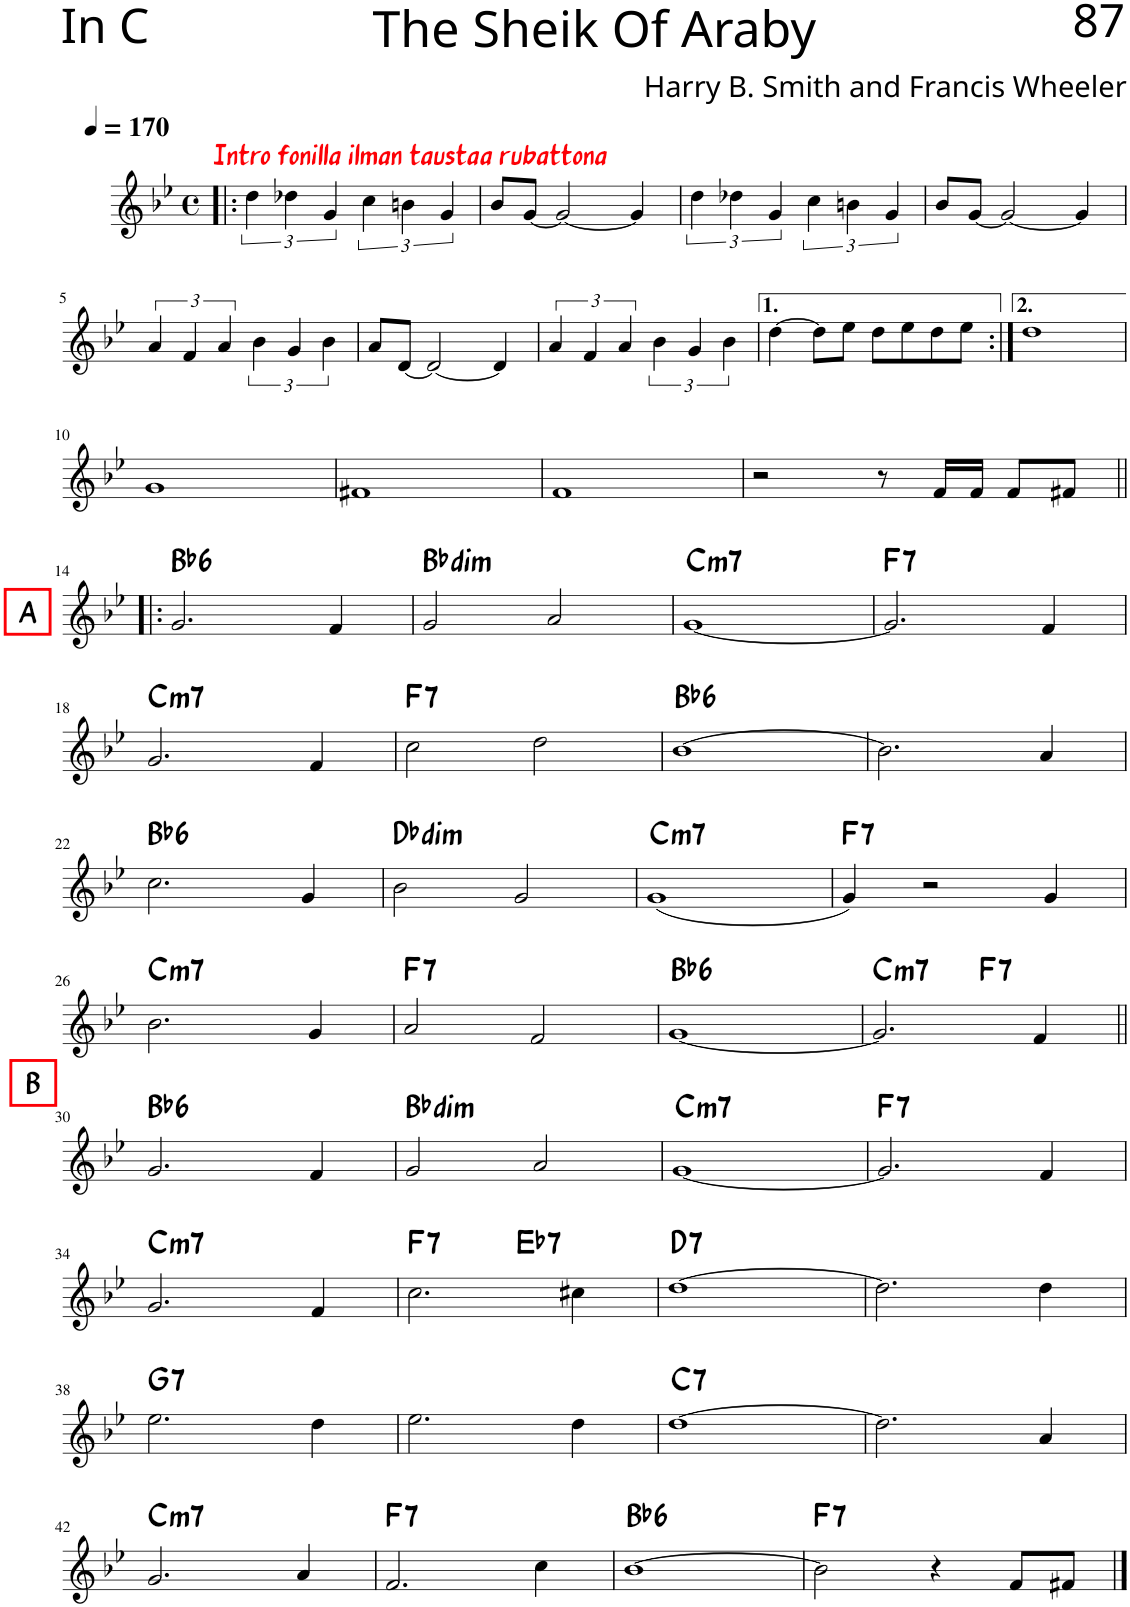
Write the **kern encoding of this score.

**kern	**harte
*part1	*part1
*staff1	*
*I"Piano	*
*I'Pno.	*
*clefG2	*
*k[b-e-]	*
*M4/4	*
*met(c)	*
*MM170	*
=1!|:	=1!|:
!LO:TX:a:color=#FC0107:t=Intro fonilla ilman taustaa rubattona	!
6dd\	.
6dd-X\	.
6g/	.
6cc\	.
6bn\	.
6g/	.
=2	=2
8b-/L	.
[8g/J	.
2g/_	.
4g/]	.
=3	=3
6dd\	.
6dd-X\	.
6g/	.
6cc\	.
6bn\	.
6g/	.
=4	=4
8b-/L	.
[8g/J	.
2g/_	.
4g/]	.
!!LO:LB:g=z
=5	=5
6a/	.
6f/	.
6a/	.
6b-\	.
6g/	.
6b-\	.
=6	=6
8a/L	.
[8d/J	.
2d/_	.
4d/]	.
=7	=7
6a/	.
6f/	.
6a/	.
6b-\	.
6g/	.
6b-\	.
=8	=8
[4dd\	.
8dd\L]	.
8ee-\J	.
8dd\L	.
8ee-\	.
8dd\	.
8ee-\J	.
=9:|!	=9:|!
1dd	.
!!LO:LB:g=z
=10	=10
1g	.
=11	=11
1f#X	.
=12	=12
1f	.
=13	=13
2r	.
8r	.
16f/LL	.
16f/JJ	.
8f/L	.
8f#X/J	.
!!LO:LB:g=z
=14!|:	=14!|:
!LO:TX:a:B:t=A	!LO:H:kt=6
2.g/	Bb:maj6
4f/	.
=15	=15
!	!LO:H:kt=dim
2g/	Bb:dim
2a/	.
=16	=16
!	!LO:H:kt=m7
[1g	C:min7
=17	=17
!	!LO:H:kt=7
2.g/]	F:7
4f/	.
!!LO:LB:g=z
=18	=18
!	!LO:H:kt=m7
2.g/	C:min7
4f/	.
=19	=19
!	!LO:H:kt=7
2cc\	F:7
2dd\	.
=20	=20
!	!LO:H:kt=6
[1b-	Bb:maj6
=21	=21
2.b-\]	.
4a/	.
!!LO:LB:g=z
=22	=22
!	!LO:H:kt=6
2.cc\	Bb:maj6
4g/	.
=23	=23
!	!LO:H:kt=dim
2b-\	Db:dim
2g/	.
=24	=24
!	!LO:H:kt=m7
(1g	C:min7
=25	=25
!	!LO:H:kt=7
4g/)	F:7
2r	.
4g/	.
!!LO:LB:g=z
=26	=26
!	!LO:H:kt=m7
2.b-\	C:min7
4g/	.
=27	=27
!	!LO:H:kt=7
2a/	F:7
2f/	.
=28	=28
!	!LO:H:kt=6
[1g	Bb:maj6
=29	=29
!	!LO:H:kt=m7
*^	*
2.g/]	2ryy	C:min7
!	!	!LO:H:kt=7
.	2ryy	F:7
4f/	.	.
!!LO:LB:g=z	!!
=30||	=30||	=30||
!LO:TX:a:B:t=B	!	!LO:H:kt=6
*v	*v	*
2.g/	Bb:maj6
4f/	.
=31	=31
!	!LO:H:kt=dim
2g/	Bb:dim
2a/	.
=32	=32
!	!LO:H:kt=m7
[1g	C:min7
=33	=33
!	!LO:H:kt=7
2.g/]	F:7
4f/	.
!!LO:LB:g=z
=34	=34
!	!LO:H:kt=m7
2.g/	C:min7
4f/	.
=35	=35
!	!LO:H:kt=7
*^	*
2.cc\	2ryy	F:7
!	!	!LO:H:kt=7
.	2ryy	Eb:7
4cc#X\	.	.
=36	=36	=36
!	!	!LO:H:kt=7
*v	*v	*
[1dd	D:7
=37	=37
2.dd\]	.
4dd\	.
!!LO:LB:g=z
=38	=38
!	!LO:H:kt=7
2.ee-\	G:7
4dd\	.
=39	=39
2.ee-\	.
4dd\	.
=40	=40
!	!LO:H:kt=7
[1dd	C:7
=41	=41
2.dd\]	.
4a/	.
!!LO:LB:g=z
=42	=42
!	!LO:H:kt=m7
2.g/	C:min7
4a/	.
=43	=43
!	!LO:H:kt=7
2.f/	F:7
4cc\	.
=44	=44
!	!LO:H:kt=6
[1b-	Bb:maj6
=45	=45
!	!LO:H:kt=7
2b-\]	F:7
4r	.
8f/L	.
8f#X/J	.
==	==
*-	*-
